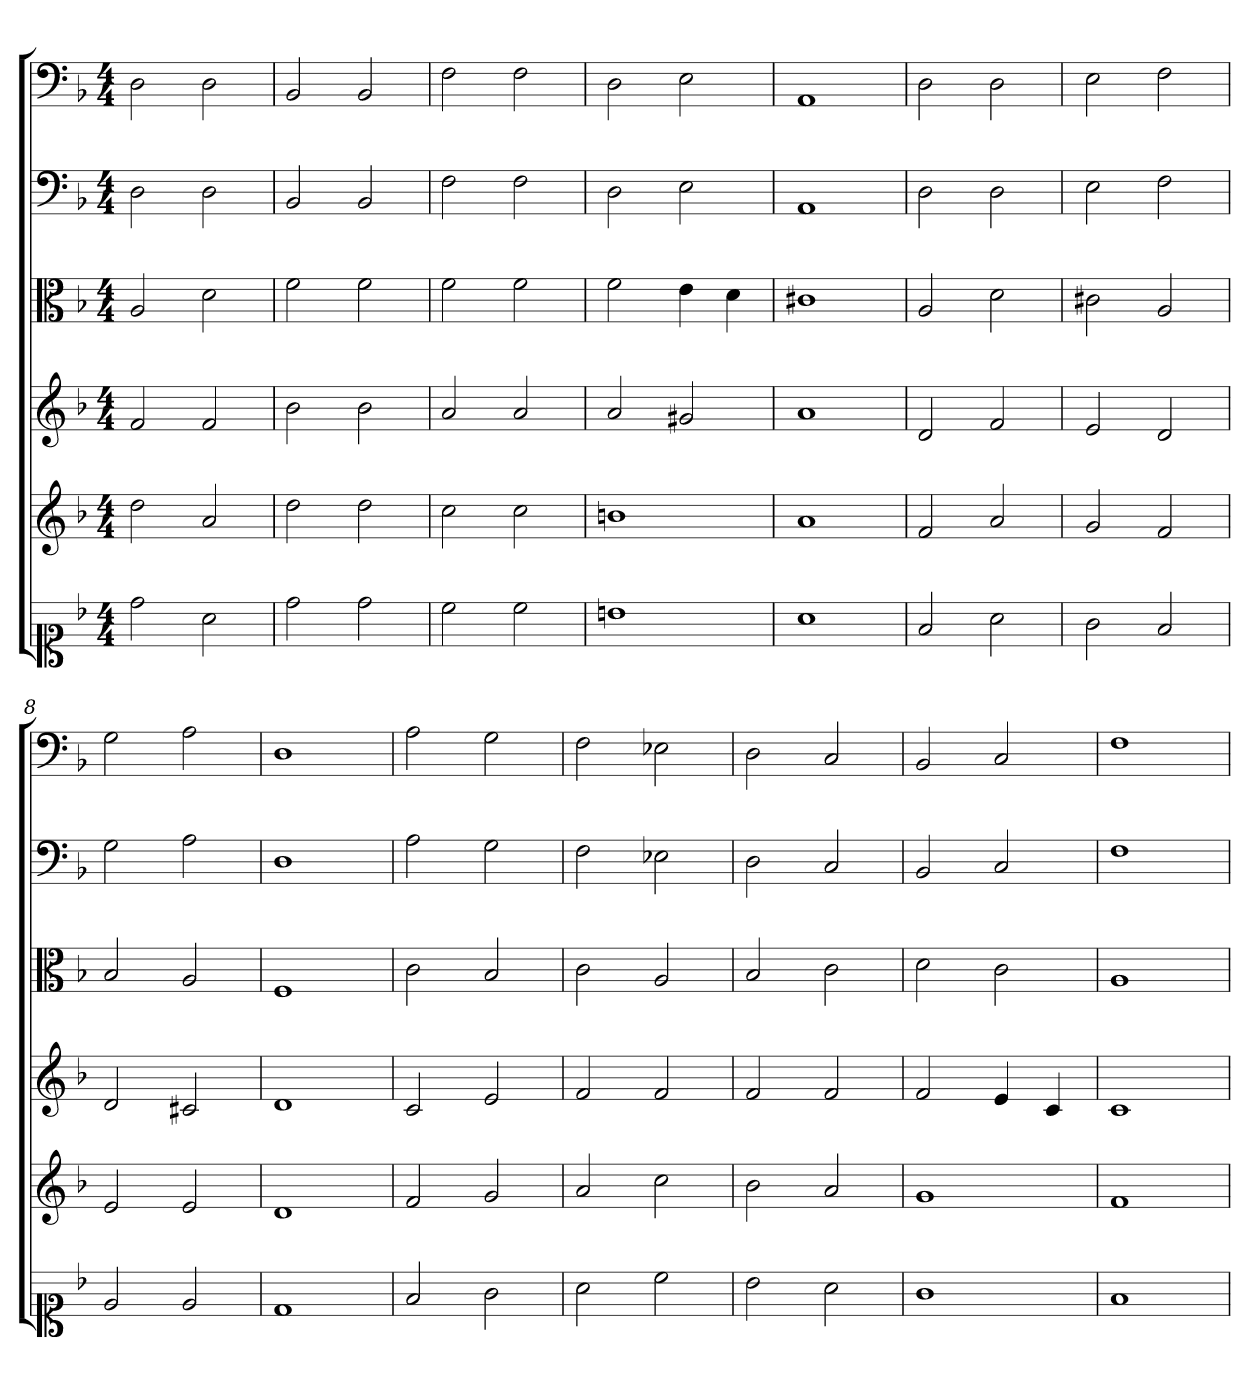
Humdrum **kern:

**kern	**kern	**kern	**kern	**kern	**kern
*part6	*part5	*part4	*part3	*part2	*part1
*staff6	*staff5	*staff4	*staff3	*staff2	*staff1
*clefC1	*	*	*clefC3	*clefF4	*clefF4
*k[b-]	*k[b-]	*k[b-]	*k[b-]	*k[b-]	*k[b-]
*d:	*d:	*d:	*d:	*d:	*d:
*M4/4	*M4/4	*M4/4	*M4/4	*M4/4	*M4/4
=1	=1	=1	=1	=1	=1
2dd	2dd	2f	2A	2D	2D
2a	2a	2f	2d	2D	2D
=2	=2	=2	=2	=2	=2
2dd	2dd	2b-	2f	2BB-	2BB-
2dd	2dd	2b-	2f	2BB-	2BB-
=3	=3	=3	=3	=3	=3
2cc	2cc	2a	2f	2F	2F
2cc	2cc	2a	2f	2F	2F
=4	=4	=4	=4	=4	=4
1bn	1bn	2a	2f	2D	2D
.	.	2g#X	4e	2E	2E
.	.	.	4d	.	.
=5	=5	=5	=5	=5	=5
1a	1a	1a	1c#X	1AA	1AA
=6	=6	=6	=6	=6	=6
2f	2f	2d	2A	2D	2D
2a	2a	2f	2d	2D	2D
=7	=7	=7	=7	=7	=7
2g	2g	2e	2c#X	2E	2E
2f	2f	2d	2A	2F	2F
=8	=8	=8	=8	=8	=8
2e	2e	2d	2B-	2G	2G
2e	2e	2c#X	2A	2A	2A
=9	=9	=9	=9	=9	=9
1d	1d	1d	1F	1D	1D
=10	=10	=10	=10	=10	=10
2f	2f	2c	2c	2A	2A
2g	2g	2e	2B-	2G	2G
=11	=11	=11	=11	=11	=11
2a	2a	2f	2c	2F	2F
2cc	2cc	2f	2A	2E-X	2E-X
=12	=12	=12	=12	=12	=12
2b-	2b-	2f	2B-	2D	2D
2a	2a	2f	2c	2C	2C
=13	=13	=13	=13	=13	=13
1g	1g	2f	2d	2BB-	2BB-
.	.	4e	2c	2C	2C
.	.	4c	.	.	.
=14	=14	=14	=14	=14	=14
1f	1f	1c	1A	1F	1F
=	=	=	=	=	=
*-	*-	*-	*-	*-	*-
